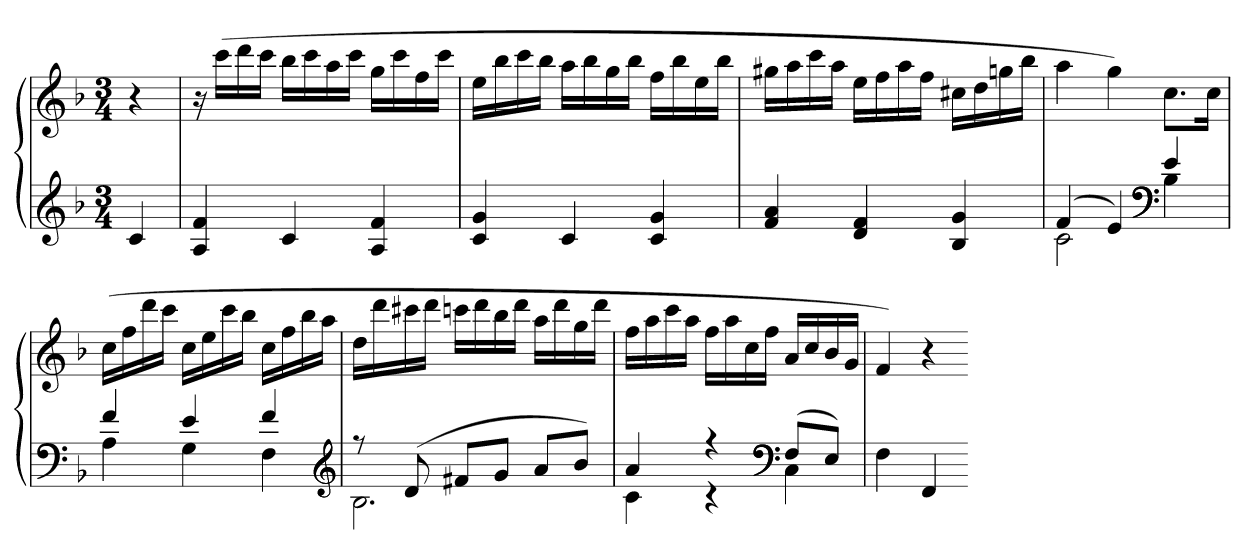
**kern	**kern
*part1	*part1
*staff2	*staff1
*clefG2	*clefG2
*k[b-]	*k[b-]
*M3/4	*M3/4
=	=
4c	4r
=	=
4A 4f	16r
.	(16cccLL
.	16ddd
.	16cccJJ
4c	16bb-LL
.	16ccc
.	16aa
.	16cccJJ
4A 4f	16ggLL
.	16ccc
.	16ff
.	16cccJJ
=	=
4c 4g	16eeLL
.	16bb-
.	16ccc
.	16bb-JJ
4c	16aaLL
.	16bb-
.	16gg
.	16bb-JJ
4c 4g	16ffLL
.	16bb-
.	16ee
.	16bb-JJ
=	=
4f 4a	16gg#XLL
.	16aa
.	16ccc
.	16aaJJ
4d 4f	16eeLL
.	16ff
.	16aa
.	16ffJJ
4B- 4g	16cc#XLL
.	16dd
.	16ggn
.	16bb-JJ
=	=
*^	*
(4f	2c	4aa
4e)	.	4gg)
*clefF4	*	*
4e	4B-	8.ccL
.	.	16ccJk
=	=	=
4f	4A	(16ccLL
.	.	16ff
.	.	16ddd
.	.	16cccJJ
4e	4G	16ccLL
.	.	16ee
.	.	16ccc
.	.	16bb-JJ
4f	4F	16ccLL
.	.	16ff
.	.	16bb-
.	.	16aaJJ
*clefG2	*	*
=	=	=
8r	2.B-	16ddLL
.	.	16ddd
(8d	.	16ccc#X
.	.	16dddJJ
8f#XL	.	16cccnLL
.	.	16ddd
8gJ	.	16bb-
.	.	16dddJJ
8aL	.	16aaLL
.	.	16ddd
8b-J)	.	16gg
.	.	16dddJJ
=	=	=
4a	4c	16ffLL
.	.	16aa
.	.	16ccc
.	.	16aaJJ
4r	4r	16ffLL
.	.	16aa
.	.	16cc
.	.	16ffJJ
*clefF4	*	*
(8FL	4C	16aLL
.	.	16cc
8EJ)	.	16b-
.	.	16gJJ
*v	*v	*
=	=
4F	4f)
4FF	4r
=-	=-
*-	*-
